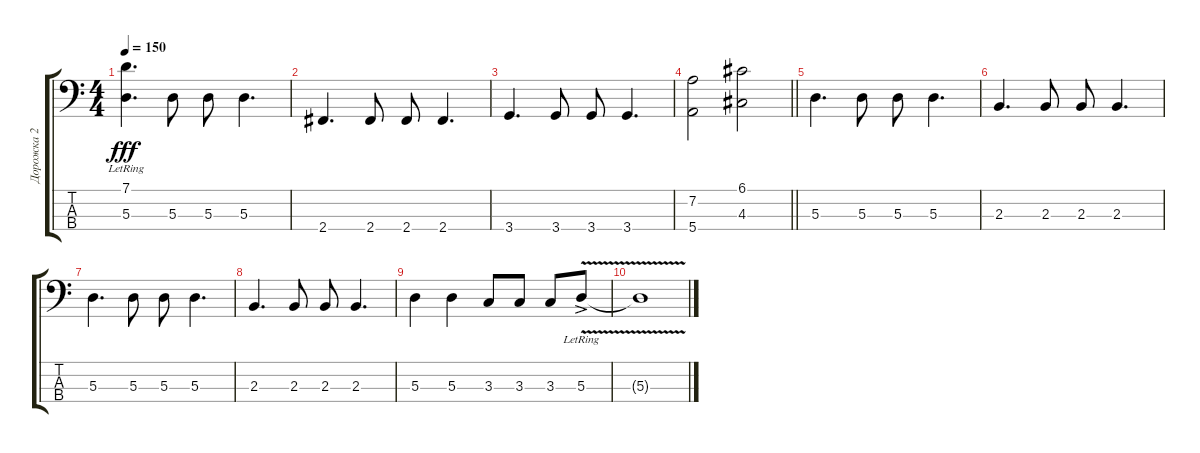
\track ("Дорожка 2" "Дорожка 2") {instrument electricbasspick}
\staff {score tabs}
\tuning (G2 D2 A1 E1) {hide}
\ts (4 4)
\tempo 150
\clef f4
\ks c
(7.1{lr} 5.3).4{d dy fff} 5.3.8 5.3.8 5.3.4{d} |
2.4.4{d} 2.4.8 2.4.8 2.4.4{d} |
3.4.4{d} 3.4.8 3.4.8 3.4.4{d} |
\barLineRight lightlight
(7.2 5.4).2 (6.1 4.3).2 |
5.3.4{d} 5.3.8 5.3.8 5.3.4{d} |
2.3.4{d} 2.3.8 2.3.8 2.3.4{d} |
5.3.4{d} 5.3.8 5.3.8 5.3.4{d} |
2.3.4{d} 2.3.8 2.3.8 2.3.4{d} |
5.3.4 5.3.4 3.3.8 3.3.8 3.3.8 5.3{v ac lr}.8 |
5.3{t}.1
